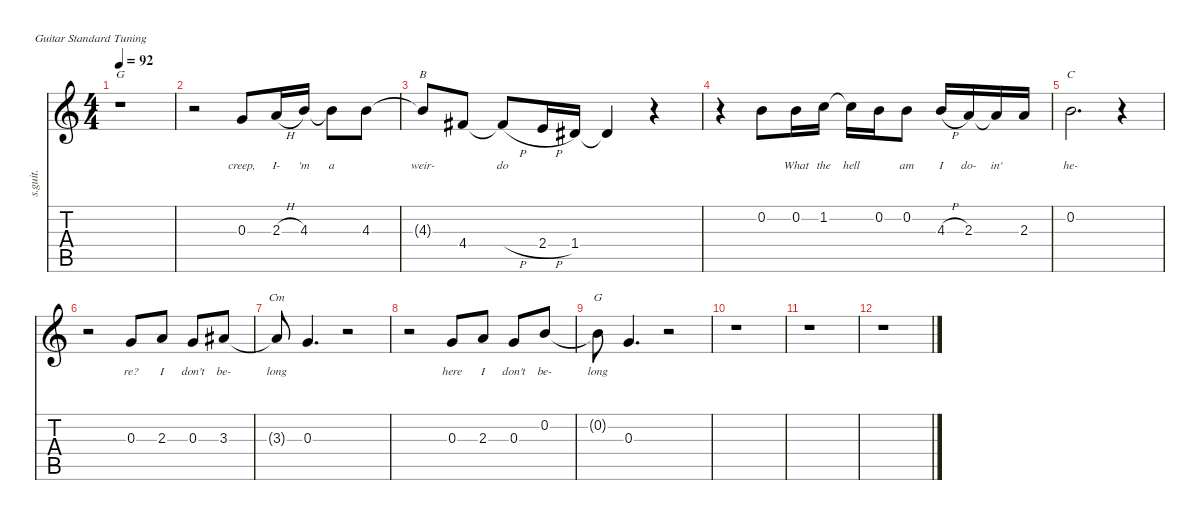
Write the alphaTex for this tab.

\defaultSystemsLayout 4
\hideDynamics
\bracketExtendMode nobrackets
\track ("Thom Yorke - Vocals" "s.guit.") {instrument cello}
\staff {score tabs}
\tuning (E4 B3 G3 D3 A2 E2)
\displaytranspose 12
\chord ("G" 3 1 2 2 0 x) {showdiagram false}
\chord ("B" 3 1 2 2 0 x) {showdiagram false}
\chord ("C" 3 1 2 2 0 x) {showdiagram false}
\chord ("Cm" 3 1 2 2 0 x) {showdiagram false}
\ts (4 4)
\tempo 92
\clef g2
\ks c
r.1{ch "G" dy f} |
r.2 0.3.8{lyrics (0 "creep,") lyrics (1 "") lyrics (2 "") lyrics (3 "") lyrics (4 "")} 2.3{h}.16{lyrics (0 "I-") lyrics (1 "") lyrics (2 "") lyrics (3 "") lyrics (4 "")} 4.3.16{lyrics (0 "'m") lyrics (1 "") lyrics (2 "") lyrics (3 "") lyrics (4 "")} 4.3{t}.8{lyrics (0 "a") lyrics (1 "") lyrics (2 "") lyrics (3 "") lyrics (4 "")} 4.3.8{lyrics (0 "") lyrics (1 "") lyrics (2 "") lyrics (3 "") lyrics (4 "")} |
4.3{t}.8{ch "B" lyrics (0 "weir-") lyrics (1 "") lyrics (2 "") lyrics (3 "") lyrics (4 "")} 4.4{acc #}.8{lyrics (0 "") lyrics (1 "") lyrics (2 "") lyrics (3 "") lyrics (4 "")} 4.4{h t acc #}.8{lyrics (0 "do") lyrics (1 "") lyrics (2 "") lyrics (3 "") lyrics (4 "")} 2.4{h}.16{lyrics (0 "") lyrics (1 "") lyrics (2 "") lyrics (3 "") lyrics (4 "")} 1.4{acc #}.16{lyrics (0 "") lyrics (1 "") lyrics (2 "") lyrics (3 "") lyrics (4 "")} 1.4{t acc #}.4{lyrics (0 "") lyrics (1 "") lyrics (2 "") lyrics (3 "") lyrics (4 "")} r.4 |
r.4 0.2.8{lyrics (0 "") lyrics (1 "") lyrics (2 "") lyrics (3 "") lyrics (4 "")} 0.2.16{lyrics (0 "What") lyrics (1 "") lyrics (2 "") lyrics (3 "") lyrics (4 "")} 1.2.16{lyrics (0 "the") lyrics (1 "") lyrics (2 "") lyrics (3 "") lyrics (4 "")} 1.2{t}.16{lyrics (0 "hell") lyrics (1 "") lyrics (2 "") lyrics (3 "") lyrics (4 "")} 0.2.16{lyrics (0 "") lyrics (1 "") lyrics (2 "") lyrics (3 "") lyrics (4 "")} 0.2.8{lyrics (0 "am") lyrics (1 "") lyrics (2 "") lyrics (3 "") lyrics (4 "")} 4.3{h}.16{lyrics (0 "I") lyrics (1 "") lyrics (2 "") lyrics (3 "") lyrics (4 "")} 2.3.16{lyrics (0 "do-") lyrics (1 "") lyrics (2 "") lyrics (3 "") lyrics (4 "")} 2.3{t}.16{lyrics (0 "in'") lyrics (1 "") lyrics (2 "") lyrics (3 "") lyrics (4 "")} 2.3.16{lyrics (0 "") lyrics (1 "") lyrics (2 "") lyrics (3 "") lyrics (4 "")} |
0.2.2{d ch "C" lyrics (0 "he-") lyrics (1 "") lyrics (2 "") lyrics (3 "") lyrics (4 "")} r.4 |
r.2 0.3.8{lyrics (0 "re?") lyrics (1 "") lyrics (2 "") lyrics (3 "") lyrics (4 "")} 2.3.8{lyrics (0 "I") lyrics (1 "") lyrics (2 "") lyrics (3 "") lyrics (4 "")} 0.3.8{lyrics (0 "don't") lyrics (1 "") lyrics (2 "") lyrics (3 "") lyrics (4 "")} 3.3{acc #}.8{lyrics (0 "be-") lyrics (1 "") lyrics (2 "") lyrics (3 "") lyrics (4 "")} |
3.3{t acc #}.8{ch "Cm" lyrics (0 "long") lyrics (1 "") lyrics (2 "") lyrics (3 "") lyrics (4 "")} 0.3.4{d lyrics (0 "") lyrics (1 "") lyrics (2 "") lyrics (3 "") lyrics (4 "")} r.2 |
r.2 0.3.8{lyrics (0 "here") lyrics (1 "") lyrics (2 "") lyrics (3 "") lyrics (4 "")} 2.3.8{lyrics (0 "I") lyrics (1 "") lyrics (2 "") lyrics (3 "") lyrics (4 "")} 0.3.8{lyrics (0 "don't") lyrics (1 "") lyrics (2 "") lyrics (3 "") lyrics (4 "")} 0.2.8{lyrics (0 "be-") lyrics (1 "") lyrics (2 "") lyrics (3 "") lyrics (4 "")} |
0.2{t}.8{ch "G" lyrics (0 "long") lyrics (1 "") lyrics (2 "") lyrics (3 "") lyrics (4 "")} 0.3.4{d lyrics (0 "") lyrics (1 "") lyrics (2 "") lyrics (3 "") lyrics (4 "")} r.2 |
r.1 |
r.1 |
r.1
